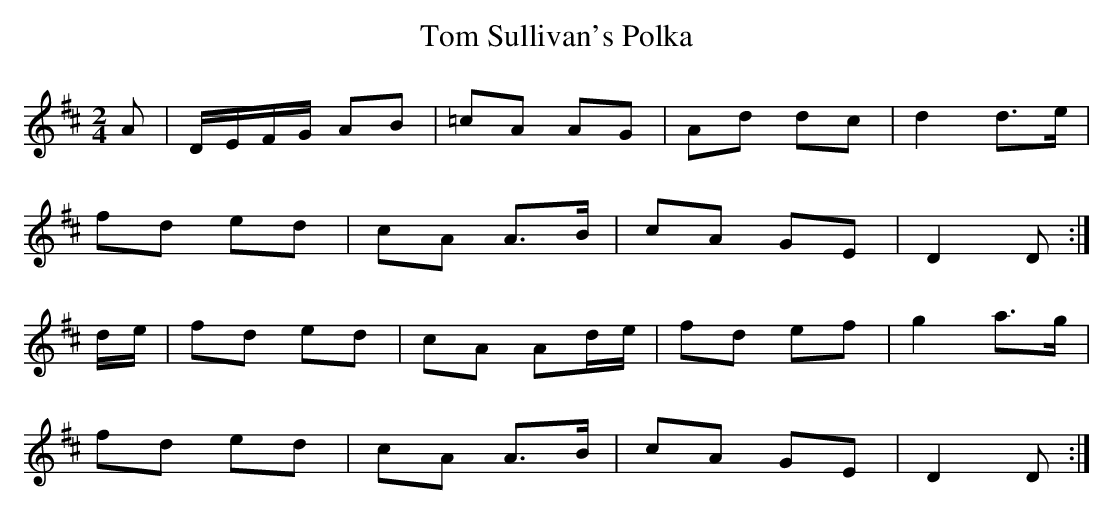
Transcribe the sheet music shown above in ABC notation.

X:1
T:Tom Sullivan's Polka
M:2/4
L:1/8
K:D
A    | D/E/F/G/ AB | =cA AG   | Ad dc | d2 d>e  |
       fd       ed | cA A>B   | cA GE | D2 D   :|
d/e/ | fd       ed | cA Ad/e/ | fd ef | g2 a>g  |
       fd       ed | cA A>B   | cA GE | D2 D  :|]
